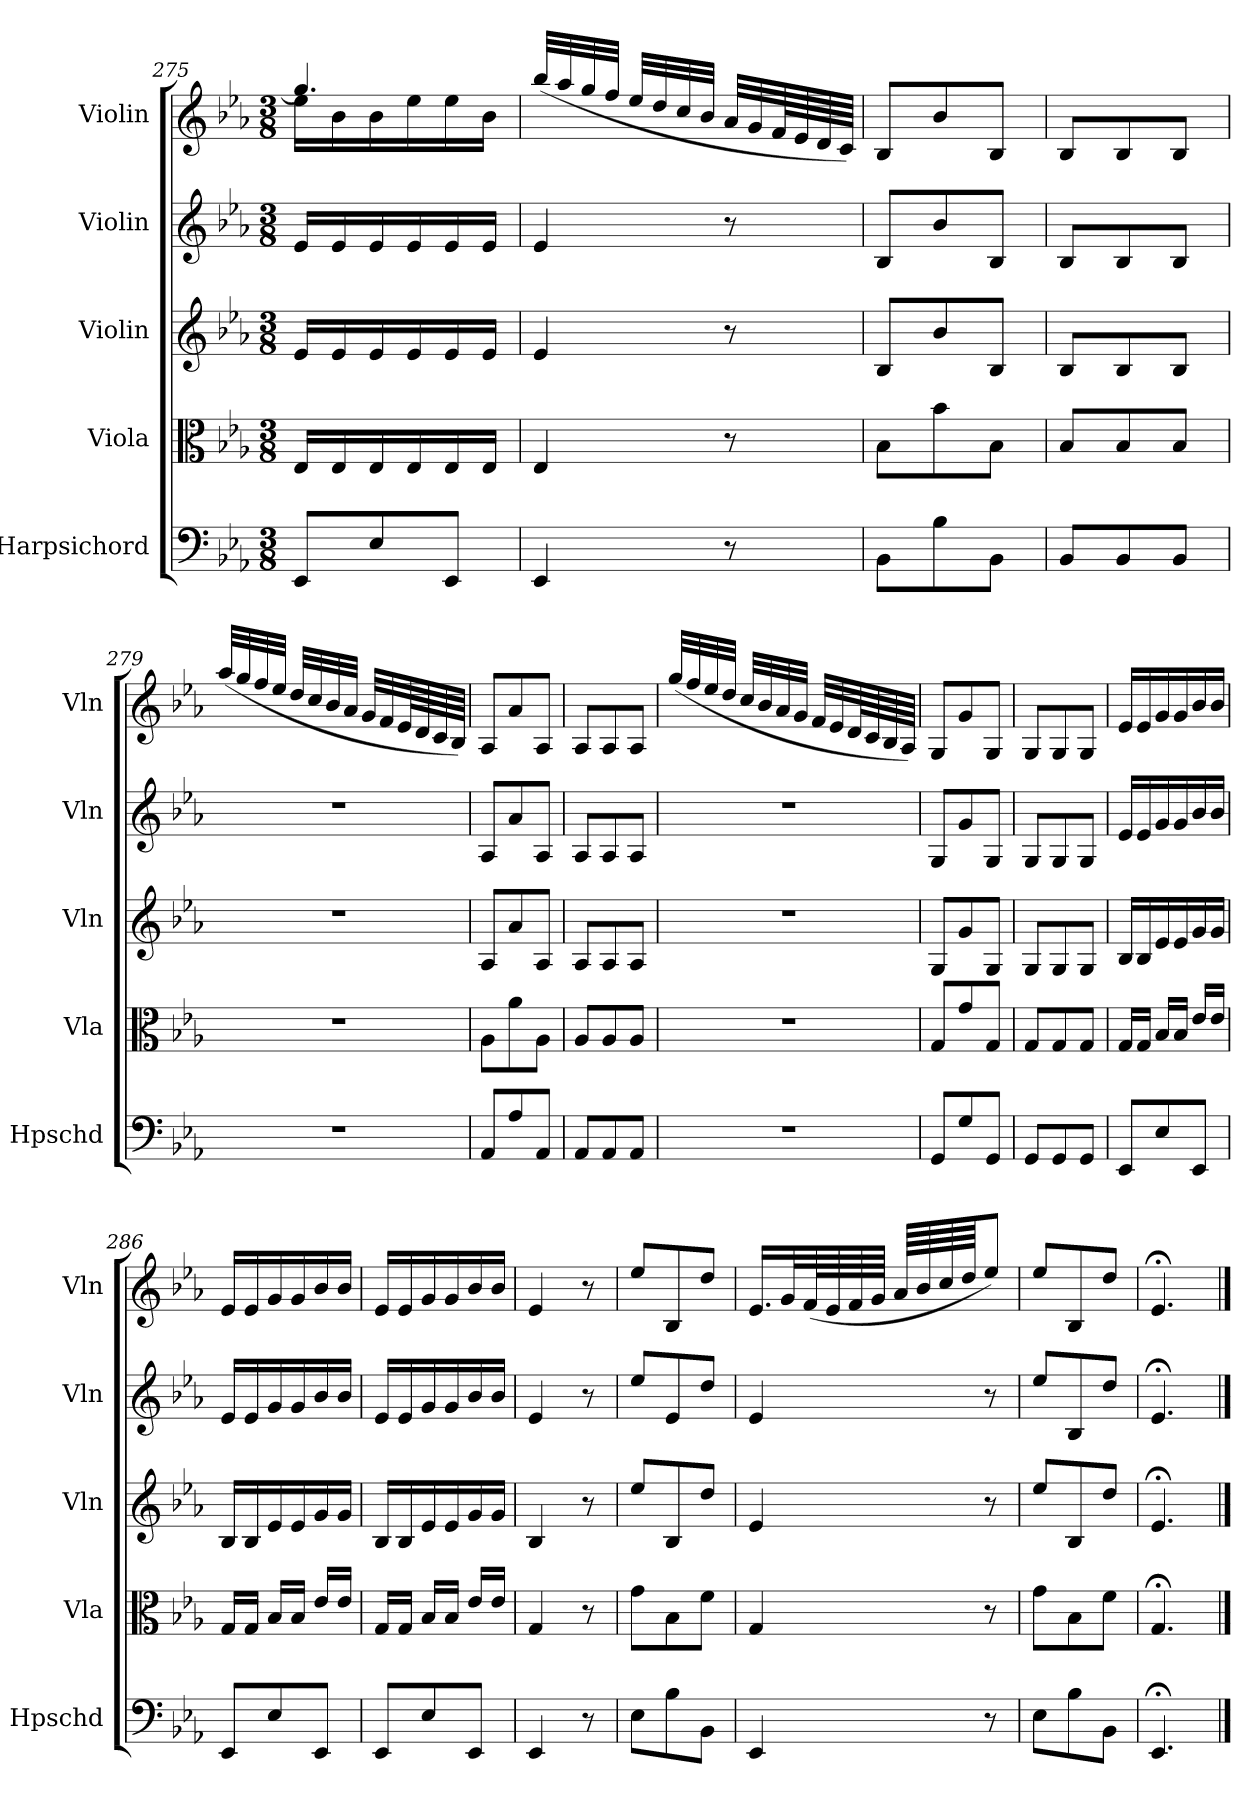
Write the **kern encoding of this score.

**kern	**kern	**kern	**kern	**kern
*part5	*part4	*part3	*part2	*part1
*staff5	*staff4	*staff3	*staff2	*staff1
*I"Harpsichord	*I"Viola	*I"Violin	*I"Violin	*I"Violin
*I'Hpschd	*I'Vla	*I'Vln	*I'Vln	*I'Vln
*clefF4	*clefC3	*clefG2	*clefG2	*clefG2
*k[b-e-a-]	*k[b-e-a-]	*k[b-e-a-]	*k[b-e-a-]	*k[b-e-a-]
*E-:	*E-:	*E-:	*E-:	*E-:
*M3/8	*M3/8	*M3/8	*M3/8	*M3/8
=275	=275	=275	=275	=275
*	*	*	*	*^
8EE-/L	16E-/LL	16e-/LL	16e-/LL	16ee-\LL	4.gg/]
.	16E-/	16e-/	16e-/	16b-\	.
8E-/	16E-/	16e-/	16e-/	16b-\	.
.	16E-/	16e-/	16e-/	16ee-\	.
8EE-/J	16E-/	16e-/	16e-/	16ee-\	.
.	16E-/JJ	16e-/JJ	16e-/JJ	16b-\JJ	.
*	*	*	*	*v	*v
=276	=276	=276	=276	=276
4EE-/	4E-/	4e-/	4e-/	(32bb-/LLL
.	.	.	.	32aa-/
.	.	.	.	32gg/
.	.	.	.	32ff/JJJ
.	.	.	.	32ee-/LLL
.	.	.	.	32dd/
.	.	.	.	32cc/
.	.	.	.	32b-/JJJ
8r	8r	8r	8r	32a-/LLL
.	.	.	.	32g/
.	.	.	.	64f/L
.	.	.	.	64e-/
.	.	.	.	64d/
.	.	.	.	64c/JJJJ)
=277	=277	=277	=277	=277
8BB-\L	8B-\L	8B-/L	8B-/L	8B-/L
8B-\	8b-\	8b-/	8b-/	8b-/
8BB-\J	8B-\J	8B-/J	8B-/J	8B-/J
=278	=278	=278	=278	=278
8BB-/L	8B-/L	8B-/L	8B-/L	8B-/L
8BB-/	8B-/	8B-/	8B-/	8B-/
8BB-/J	8B-/J	8B-/J	8B-/J	8B-/J
=279	=279	=279	=279	=279
4.r	4.r	4.r	4.r	(32aa-/LLL
.	.	.	.	32gg/
.	.	.	.	32ff/
.	.	.	.	32ee-/JJJ
.	.	.	.	32dd/LLL
.	.	.	.	32cc/
.	.	.	.	32b-/
.	.	.	.	32a-/JJJ
.	.	.	.	32g/LLL
.	.	.	.	32f/
.	.	.	.	64e-/L
.	.	.	.	64d/
.	.	.	.	64c/
.	.	.	.	64B-/JJJJ)
=280	=280	=280	=280	=280
8AA-/L	8A-\L	8A-/L	8A-/L	8A-/L
8A-/	8a-\	8a-/	8a-/	8a-/
8AA-/J	8A-\J	8A-/J	8A-/J	8A-/J
=281	=281	=281	=281	=281
8AA-/L	8A-/L	8A-/L	8A-/L	8A-/L
8AA-/	8A-/	8A-/	8A-/	8A-/
8AA-/J	8A-/J	8A-/J	8A-/J	8A-/J
=282	=282	=282	=282	=282
4.r	4.r	4.r	4.r	(32gg/LLL
.	.	.	.	32ff/
.	.	.	.	32ee-/
.	.	.	.	32dd/JJJ
.	.	.	.	32cc/LLL
.	.	.	.	32b-/
.	.	.	.	32a-/
.	.	.	.	32g/JJJ
.	.	.	.	32f/LLL
.	.	.	.	32e-/
.	.	.	.	64d/L
.	.	.	.	64c/
.	.	.	.	64B-/
.	.	.	.	64A-/JJJJ)
=283	=283	=283	=283	=283
8GG/L	8G/L	8G/L	8G/L	8G/L
8G/	8g/	8g/	8g/	8g/
8GG/J	8G/J	8G/J	8G/J	8G/J
=284	=284	=284	=284	=284
8GG/L	8G/L	8G/L	8G/L	8G/L
8GG/	8G/	8G/	8G/	8G/
8GG/J	8G/J	8G/J	8G/J	8G/J
=285	=285	=285	=285	=285
8EE-/L	16G/LL	16B-/LL	16e-/LL	16e-/LL
.	16G/JJ	16B-/	16e-/	16e-/
8E-/	16B-/LL	16e-/	16g/	16g/
.	16B-/JJ	16e-/	16g/	16g/
8EE-/J	16e-/LL	16g/	16b-/	16b-/
.	16e-/JJ	16g/JJ	16b-/JJ	16b-/JJ
=286	=286	=286	=286	=286
8EE-/L	16G/LL	16B-/LL	16e-/LL	16e-/LL
.	16G/JJ	16B-/	16e-/	16e-/
8E-/	16B-/LL	16e-/	16g/	16g/
.	16B-/JJ	16e-/	16g/	16g/
8EE-/J	16e-/LL	16g/	16b-/	16b-/
.	16e-/JJ	16g/JJ	16b-/JJ	16b-/JJ
=287	=287	=287	=287	=287
8EE-/L	16G/LL	16B-/LL	16e-/LL	16e-/LL
.	16G/JJ	16B-/	16e-/	16e-/
8E-/	16B-/LL	16e-/	16g/	16g/
.	16B-/JJ	16e-/	16g/	16g/
8EE-/J	16e-/LL	16g/	16b-/	16b-/
.	16e-/JJ	16g/JJ	16b-/JJ	16b-/JJ
=288	=288	=288	=288	=288
4EE-/	4G/	4B-/	4e-/	4e-/
8r	8r	8r	8r	8r
=289	=289	=289	=289	=289
8E-\L	8g\L	8ee-/L	8ee-/L	8ee-/L
8B-\	8B-\	8B-/	8e-/	8B-/
8BB-\J	8f\J	8dd/J	8dd/J	8dd/J
=290	=290	=290	=290	=290
4EE-/	4G/	4e-/	4e-/	16.e-/LL
.	.	.	.	32g/L
.	.	.	.	(64f/L
.	.	.	.	64e-/
.	.	.	.	64f/
.	.	.	.	64g/JJJJ
.	.	.	.	64a-/LLLL
.	.	.	.	64b-/
.	.	.	.	64cc/
.	.	.	.	64dd/JJJ
8r	8r	8r	8r	8ee-/J)
=291	=291	=291	=291	=291
8E-\L	8g\L	8ee-/L	8ee-/L	8ee-/L
8B-\	8B-\	8B-/	8B-/	8B-/
8BB-\J	8f\J	8dd/J	8dd/J	8dd/J
=292	=292	=292	=292	=292
4.EE-;</	4.G;</	4.e-;</	4.e-;</	4.e-;</
==	==	==	==	==
*-	*-	*-	*-	*-
